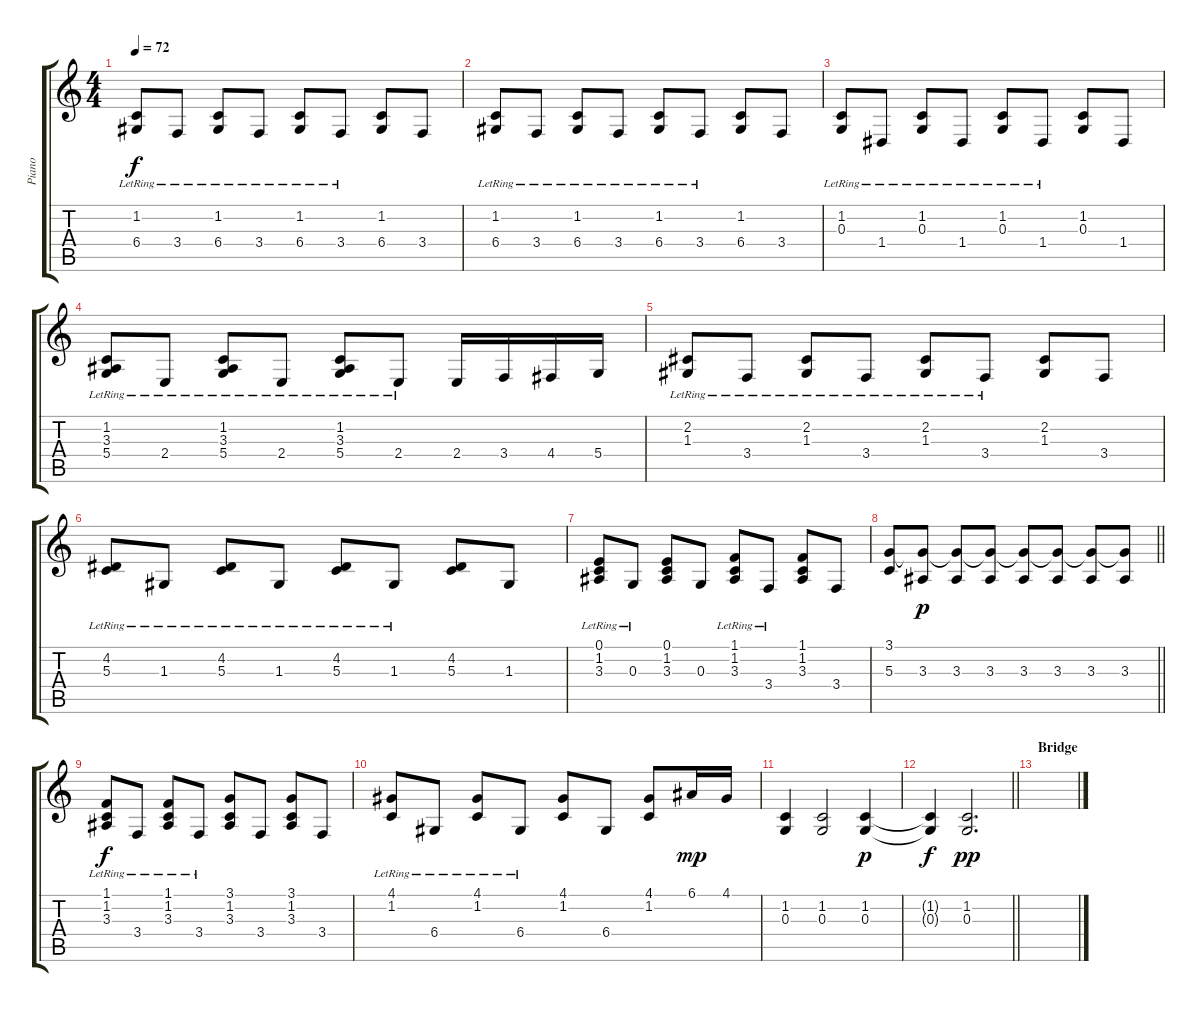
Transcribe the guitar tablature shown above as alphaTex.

\track ("Piano" "Piano") {instrument acousticgrandpiano}
\staff {score tabs}
\tuning (E4 B3 G3 D3 A2 E2) {hide}
\ts (4 4)
\tempo 72
\clef g2
\ks c
(1.2{lr} 6.4{lr}).8{dy f} 3.4{lr}.8 (1.2{lr} 6.4{lr}).8 3.4{lr}.8 (1.2{lr} 6.4{lr}).8 3.4{lr}.8 (1.2 6.4).8 3.4.8 |
(1.2{lr} 6.4{lr}).8 3.4{lr}.8 (1.2{lr} 6.4{lr}).8 3.4{lr}.8 (1.2{lr} 6.4{lr}).8 3.4{lr}.8 (1.2 6.4).8 3.4.8 |
(1.2{lr} 0.3{lr}).8 1.4{lr}.8 (1.2{lr} 0.3{lr}).8 1.4{lr}.8 (1.2{lr} 0.3{lr}).8 1.4{lr}.8 (1.2 0.3).8 1.4.8 |
(1.2{lr} 3.3{lr} 5.4{lr}).8 2.4{lr}.8 (1.2{lr} 3.3{lr} 5.4{lr}).8 2.4{lr}.8 (1.2{lr} 3.3{lr} 5.4{lr}).8 2.4{lr}.8 2.4.16 3.4.16 4.4.16 5.4.16 |
(2.2{lr} 1.3{lr}).8 3.4{lr}.8 (2.2{lr} 1.3{lr}).8 3.4{lr}.8 (2.2{lr} 1.3{lr}).8 3.4{lr}.8 (2.2 1.3).8 3.4.8 |
(4.2{lr} 5.3{lr}).8 1.3{lr}.8 (4.2{lr} 5.3{lr}).8 1.3{lr}.8 (4.2{lr} 5.3{lr}).8 1.3{lr}.8 (4.2 5.3).8 1.3.8 |
(0.1{lr} 1.2{lr} 3.3{lr}).8 0.3{lr}.8 (0.1 1.2 3.3).8 0.3.8 (1.1{lr} 1.2{lr} 3.3{lr}).8 3.4{lr}.8 (1.1 1.2 3.3).8 3.4.8 |
\barLineRight lightlight
(3.1 5.3).8 (3.1{t} 3.3).8{dy p} (3.1{t} 3.3).8 (3.1{t} 3.3).8 (3.1{t} 3.3).8 (3.1{t} 3.3).8 (3.1{t} 3.3).8 (3.1{t} 3.3).8 |
(1.1{lr} 1.2{lr} 3.3{lr}).8{dy f} 3.4{lr}.8 (1.1{lr} 1.2{lr} 3.3{lr}).8 3.4{lr}.8 (3.1 1.2 3.3).8 3.4.8 (3.1 1.2 3.3).8 3.4.8 |
(4.1{lr} 1.2{lr}).8 6.4{lr}.8 (4.1{lr} 1.2{lr}).8 6.4{lr}.8 (4.1 1.2).8 6.4.8 (4.1 1.2).8 6.1.16{dy mp} 4.1.16 |
(1.2 0.3).4 (1.2 0.3).2 (1.2 0.3).4{dy p} |
\barLineRight lightlight
(1.2{t} 0.3{t}).4{dy f} (1.2 0.3).2{d dy pp} |
\section ("" "Bridge")
